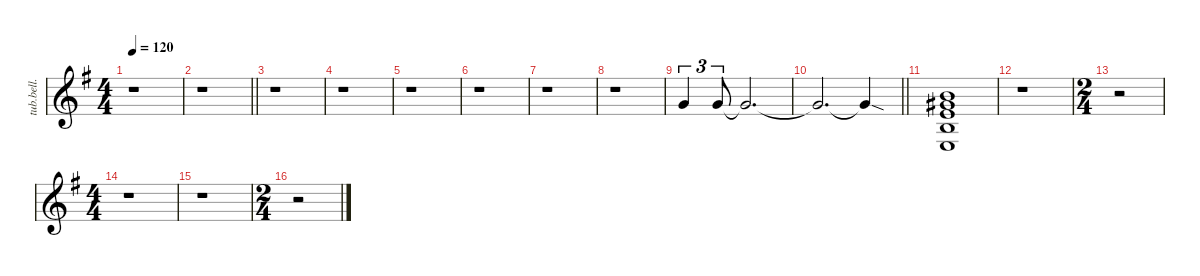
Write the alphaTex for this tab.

\defaultSystemsLayout 4
\hideDynamics
\bracketExtendMode nobrackets
\otherSystemsTrackNameOrientation horizontal
\track ("Extras" "tub.bell.") {defaultSystemsLayout 16 instrument tubularbells}
\staff {score}
\tuning (E4 B3 G3 D3 A2 E2)
\ts (4 4)
\tempo 120
\clef g2
\ks g
r.1{dy f} |
\barLineRight lightlight
r.1 |
r.1 |
r.1 |
r.1 |
r.1 |
r.1 |
r.1 |
3.1{acc forcenatural}.4{tu (3 2)} 3.1{acc forcenatural}.8{tu (3 2)} 3.1{t acc forcenatural}.2{d} |
\barLineRight lightlight
3.1{t acc forcenatural}.2{d} 3.1{sod t acc forcenatural}.4 |
(7.1{acc forcenatural} 9.2{acc #} 9.3{acc forcenatural} 9.4{acc forcenatural} 7.5{acc forcenatural}).1{instrument tubularbells} |
r.1 |
\ts (2 4)
\beaming (8 2 2)
r.2 |
\ts (4 4)
\beaming (8 2 2 2 2)
r.1 |
r.1 |
\ts (2 4)
\beaming (8 2 2)
r.2
